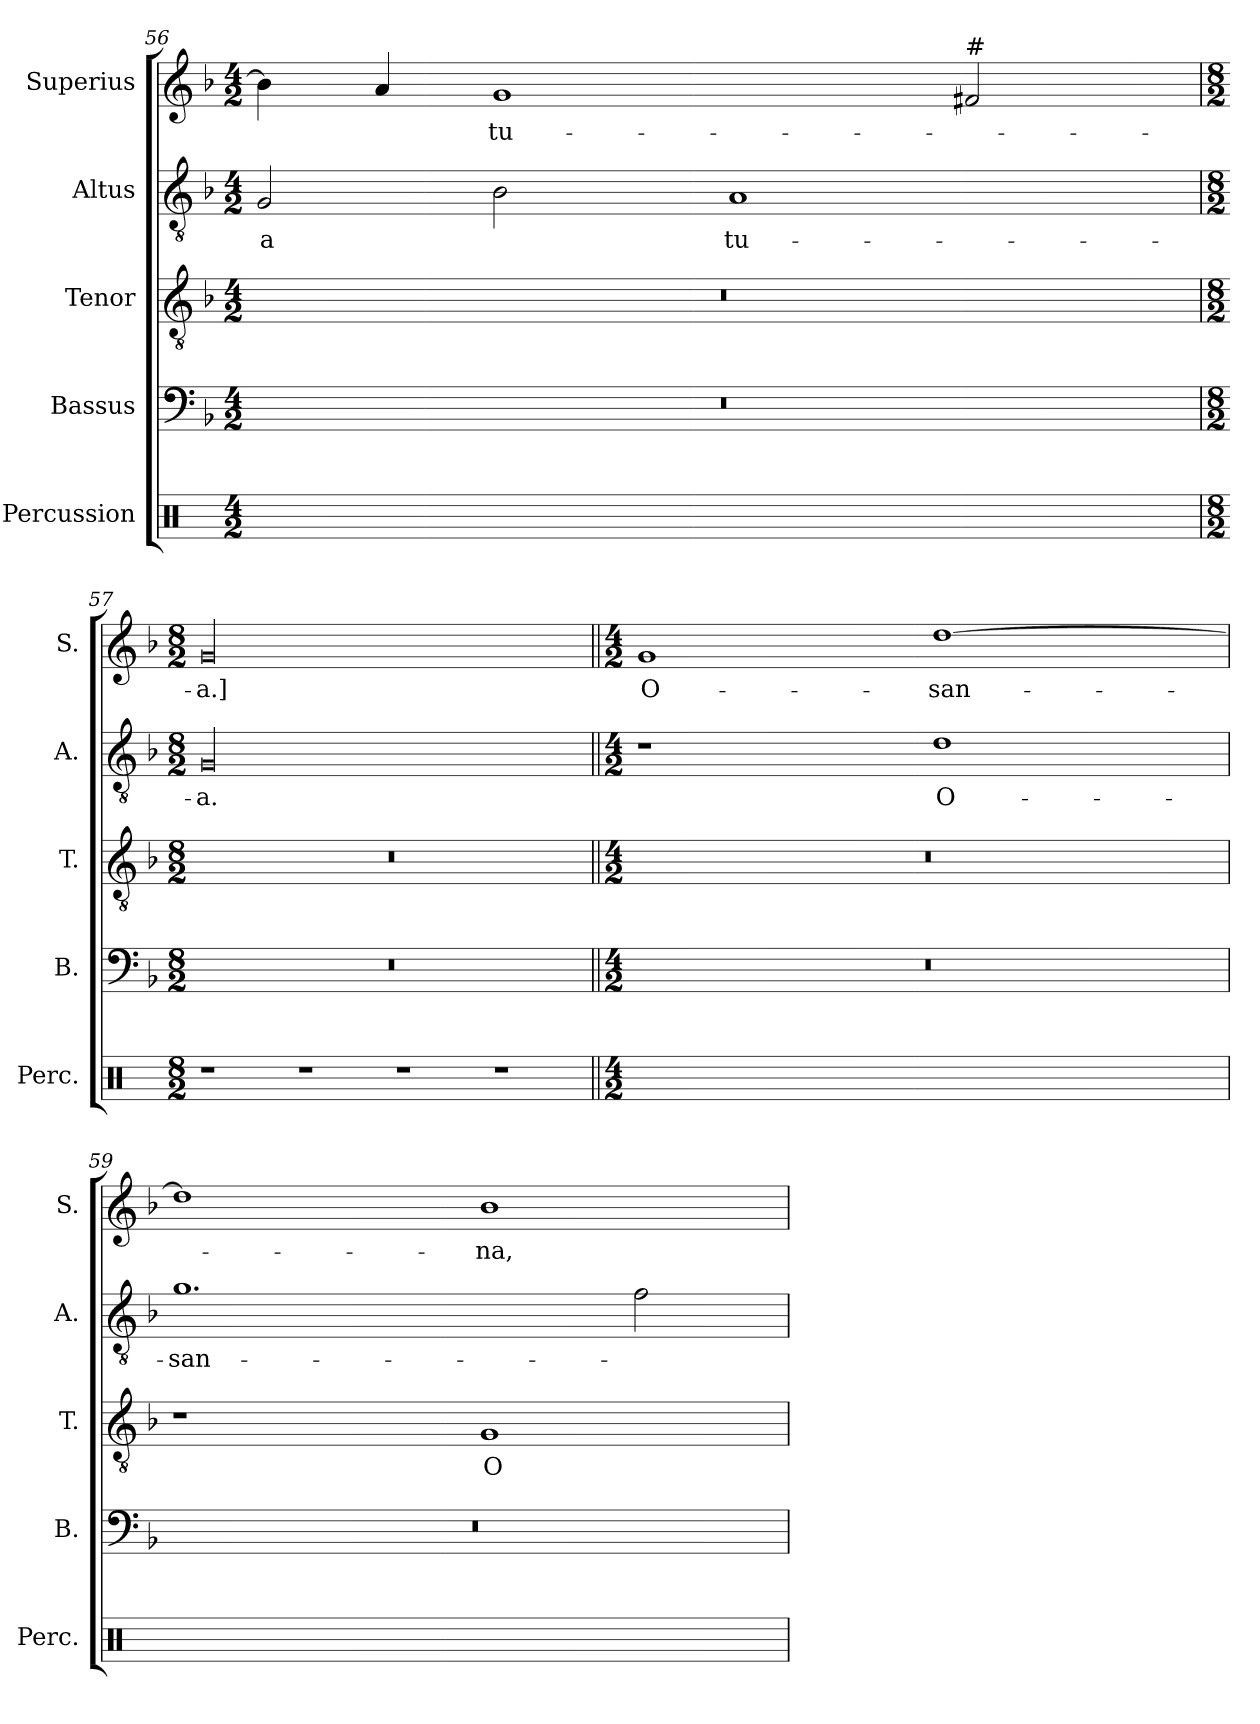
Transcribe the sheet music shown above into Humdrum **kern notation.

**kern	**kern	**kern	**text	**kern	**text	**kern	**text
*part5	*part4	*part3	*part3	*part2	*part2	*part1	*part1
*staff5	*staff4	*staff3	*staff3	*staff2	*staff2	*staff1	*staff1
*I"Percussion	*I"Bassus	*I"Tenor	*	*I"Altus	*	*I"Superius	*
*I'Perc.	*I'B.	*I'T.	*	*I'A.	*	*I'S.	*
*clefX	*clefF4	*clefGv2	*	*clefGv2	*	*clefG2	*
*	*	*ITrd7c12	*	*ITrd7c12	*	*	*
*k[]	*k[b-]	*k[b-]	*	*k[b-]	*	*k[b-]	*
*C:	*F:	*F:	*	*F:	*	*F:	*
*M4/2	*M4/2	*M4/2	*	*M4/2	*	*M4/2	*
=56	=56	=56	=56	=56	=56	=56	=56
!	!LO:N:vis=1	!LO:N:vis=1	!	!	!	!	!
!	!	!	!	!	!LO:LY:b:color=#000000	!	!
16Rei/LLyy	0r	0r	.	2GGi/	-a	4b-i\]	.
16Rei/yy	.	.	.	.	.	.	.
16Rei/yy	.	.	.	.	.	.	.
16Rei/JJyy	.	.	.	.	.	.	.
16Rei/LLyy	.	.	.	.	.	4ai/	.
16Rei/yy	.	.	.	.	.	.	.
16Rei/yy	.	.	.	.	.	.	.
16Rei/JJyy	.	.	.	.	.	.	.
!	!	!	!	!	!	!	!LO:LY:b:color=#000000
16Rei/LLyy	.	.	.	2BB-i\	.	1gi	tu-
16Rei/yy	.	.	.	.	.	.	.
16Rei/yy	.	.	.	.	.	.	.
16Rei/JJyy	.	.	.	.	.	.	.
16Rei/LLyy	.	.	.	.	.	.	.
16Rei/yy	.	.	.	.	.	.	.
16Rei/yy	.	.	.	.	.	.	.
16Rei/JJyy	.	.	.	.	.	.	.
!	!	!	!	!	!LO:LY:b:color=#000000	!	!
16Rei/LLyy	.	.	.	1AAi	tu-	.	.
16Rei/yy	.	.	.	.	.	.	.
16Rei/yy	.	.	.	.	.	.	.
16Rei/JJyy	.	.	.	.	.	.	.
16Rei/LLyy	.	.	.	.	.	.	.
16Rei/yy	.	.	.	.	.	.	.
16Rei/yy	.	.	.	.	.	.	.
16Rei/JJyy	.	.	.	.	.	.	.
!	!	!	!	!	!	!LO:TX:a:t=#	!
16Rei/LLyy	.	.	.	.	.	2f#j/	.
16Rei/yy	.	.	.	.	.	.	.
16Rei/yy	.	.	.	.	.	.	.
16Rei/JJyy	.	.	.	.	.	.	.
16Rei/LLyy	.	.	.	.	.	.	.
16Rei/yy	.	.	.	.	.	.	.
16Rei/yy	.	.	.	.	.	.	.
16Rei/JJyy	.	.	.	.	.	.	.
=57	=57	=57	=57	=57	=57	=57	=57
*M8/2	*M8/2	*M8/2	*	*M8/2	*	*M8/2	*
!	!LO:N:vis=1	!LO:N:vis=1	!	!	!	!	!
!	!	!	!	!	!LO:LY:b:color=#000000	!	!
!	!	!	!	!	!	!	!LO:LY:b:color=#000000
1r	00r	00r	.	00GGi	-a.	00gi	-a.]
1r	.	.	.	.	.	.	.
1r	.	.	.	.	.	.	.
1r	.	.	.	.	.	.	.
!!LO:PB:g=z
=58||	=58||	=58||	=58||	=58||	=58||	=58||	=58||
*M4/2	*M4/2	*M4/2	*	*M4/2	*	*M4/2	*
!	!LO:N:vis=1	!LO:N:vis=1	!	!	!	!	!
!	!	!	!	!	!	!	!LO:LY:b:color=#000000
16Rei/LLyy	0r	0r	.	1r	.	1gi	O-
16Rei/yy	.	.	.	.	.	.	.
16Rei/yy	.	.	.	.	.	.	.
16Rei/JJyy	.	.	.	.	.	.	.
16Rei/LLyy	.	.	.	.	.	.	.
16Rei/yy	.	.	.	.	.	.	.
16Rei/yy	.	.	.	.	.	.	.
16Rei/JJyy	.	.	.	.	.	.	.
16Rei/LLyy	.	.	.	.	.	.	.
16Rei/yy	.	.	.	.	.	.	.
16Rei/yy	.	.	.	.	.	.	.
16Rei/JJyy	.	.	.	.	.	.	.
16Rei/LLyy	.	.	.	.	.	.	.
16Rei/yy	.	.	.	.	.	.	.
16Rei/yy	.	.	.	.	.	.	.
16Rei/JJyy	.	.	.	.	.	.	.
!	!	!	!	!	!LO:LY:b:color=#000000	!	!
!	!	!	!	!	!	!	!LO:LY:b:color=#000000
16Rei/LLyy	.	.	.	1Di	O-	[>1ddi	-san-
16Rei/yy	.	.	.	.	.	.	.
16Rei/yy	.	.	.	.	.	.	.
16Rei/JJyy	.	.	.	.	.	.	.
16Rei/LLyy	.	.	.	.	.	.	.
16Rei/yy	.	.	.	.	.	.	.
16Rei/yy	.	.	.	.	.	.	.
16Rei/JJyy	.	.	.	.	.	.	.
16Rei/LLyy	.	.	.	.	.	.	.
16Rei/yy	.	.	.	.	.	.	.
16Rei/yy	.	.	.	.	.	.	.
16Rei/JJyy	.	.	.	.	.	.	.
16Rei/LLyy	.	.	.	.	.	.	.
16Rei/yy	.	.	.	.	.	.	.
16Rei/yy	.	.	.	.	.	.	.
16Rei/JJyy	.	.	.	.	.	.	.
=59	=59	=59	=59	=59	=59	=59	=59
!	!LO:N:vis=1	!	!	!	!	!	!
!	!	!	!	!	!LO:LY:b:color=#000000	!	!
16Rei/LLyy	0r	1r	.	1.Gi	-san-	1ddi]	.
16Rei/yy	.	.	.	.	.	.	.
16Rei/yy	.	.	.	.	.	.	.
16Rei/JJyy	.	.	.	.	.	.	.
16Rei/LLyy	.	.	.	.	.	.	.
16Rei/yy	.	.	.	.	.	.	.
16Rei/yy	.	.	.	.	.	.	.
16Rei/JJyy	.	.	.	.	.	.	.
16Rei/LLyy	.	.	.	.	.	.	.
16Rei/yy	.	.	.	.	.	.	.
16Rei/yy	.	.	.	.	.	.	.
16Rei/JJyy	.	.	.	.	.	.	.
16Rei/LLyy	.	.	.	.	.	.	.
16Rei/yy	.	.	.	.	.	.	.
16Rei/yy	.	.	.	.	.	.	.
16Rei/JJyy	.	.	.	.	.	.	.
!	!	!	!LO:LY:b:color=#000000	!	!	!	!
!	!	!	!	!	!	!	!LO:LY:b:color=#000000
16Rei/LLyy	.	1GGi	O-	.	.	1b-i	-na,
16Rei/yy	.	.	.	.	.	.	.
16Rei/yy	.	.	.	.	.	.	.
16Rei/JJyy	.	.	.	.	.	.	.
16Rei/LLyy	.	.	.	.	.	.	.
16Rei/yy	.	.	.	.	.	.	.
16Rei/yy	.	.	.	.	.	.	.
16Rei/JJyy	.	.	.	.	.	.	.
16Rei/LLyy	.	.	.	2Fi\	.	.	.
16Rei/yy	.	.	.	.	.	.	.
16Rei/yy	.	.	.	.	.	.	.
16Rei/JJyy	.	.	.	.	.	.	.
16Rei/LLyy	.	.	.	.	.	.	.
16Rei/yy	.	.	.	.	.	.	.
16Rei/yy	.	.	.	.	.	.	.
16Rei/JJyy	.	.	.	.	.	.	.
=	=	=	=	=	=	=	=
*-	*-	*-	*-	*-	*-	*-	*-
